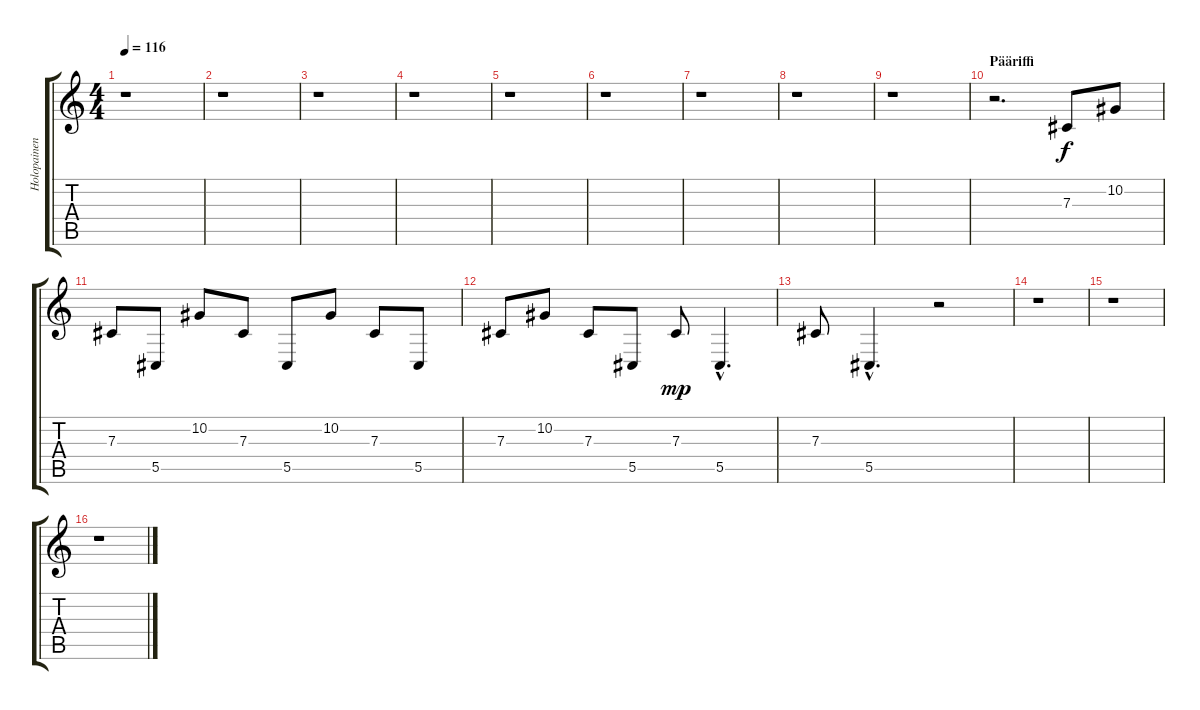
\track ("Holopainen" "Holopainen") {instrument lead3calliope}
\staff {score tabs}
\tuning (Eb4 Bb3 Gb3 Db3 Ab2 Db2) {hide}
\ts (4 4)
\tempo 116
\clef g2
\ks c
r.1{dy f} |
r.1 |
r.1 |
r.1 |
r.1 |
r.1 |
r.1 |
r.1 |
r.1 |
\section ("" "Pääriffi")
r.2{d} 7.3.8 10.2.8 |
7.3.8 5.5.8 10.2.8 7.3.8 5.5.8 10.2.8 7.3.8 5.5.8 |
7.3.8 10.2.8 7.3.8 5.5.8 7.3.8{dy mp} 5.5{hac}.4{d} |
7.3.8 5.5{hac}.4{d} r.2 |
r.1 |
r.1 |
r.1
